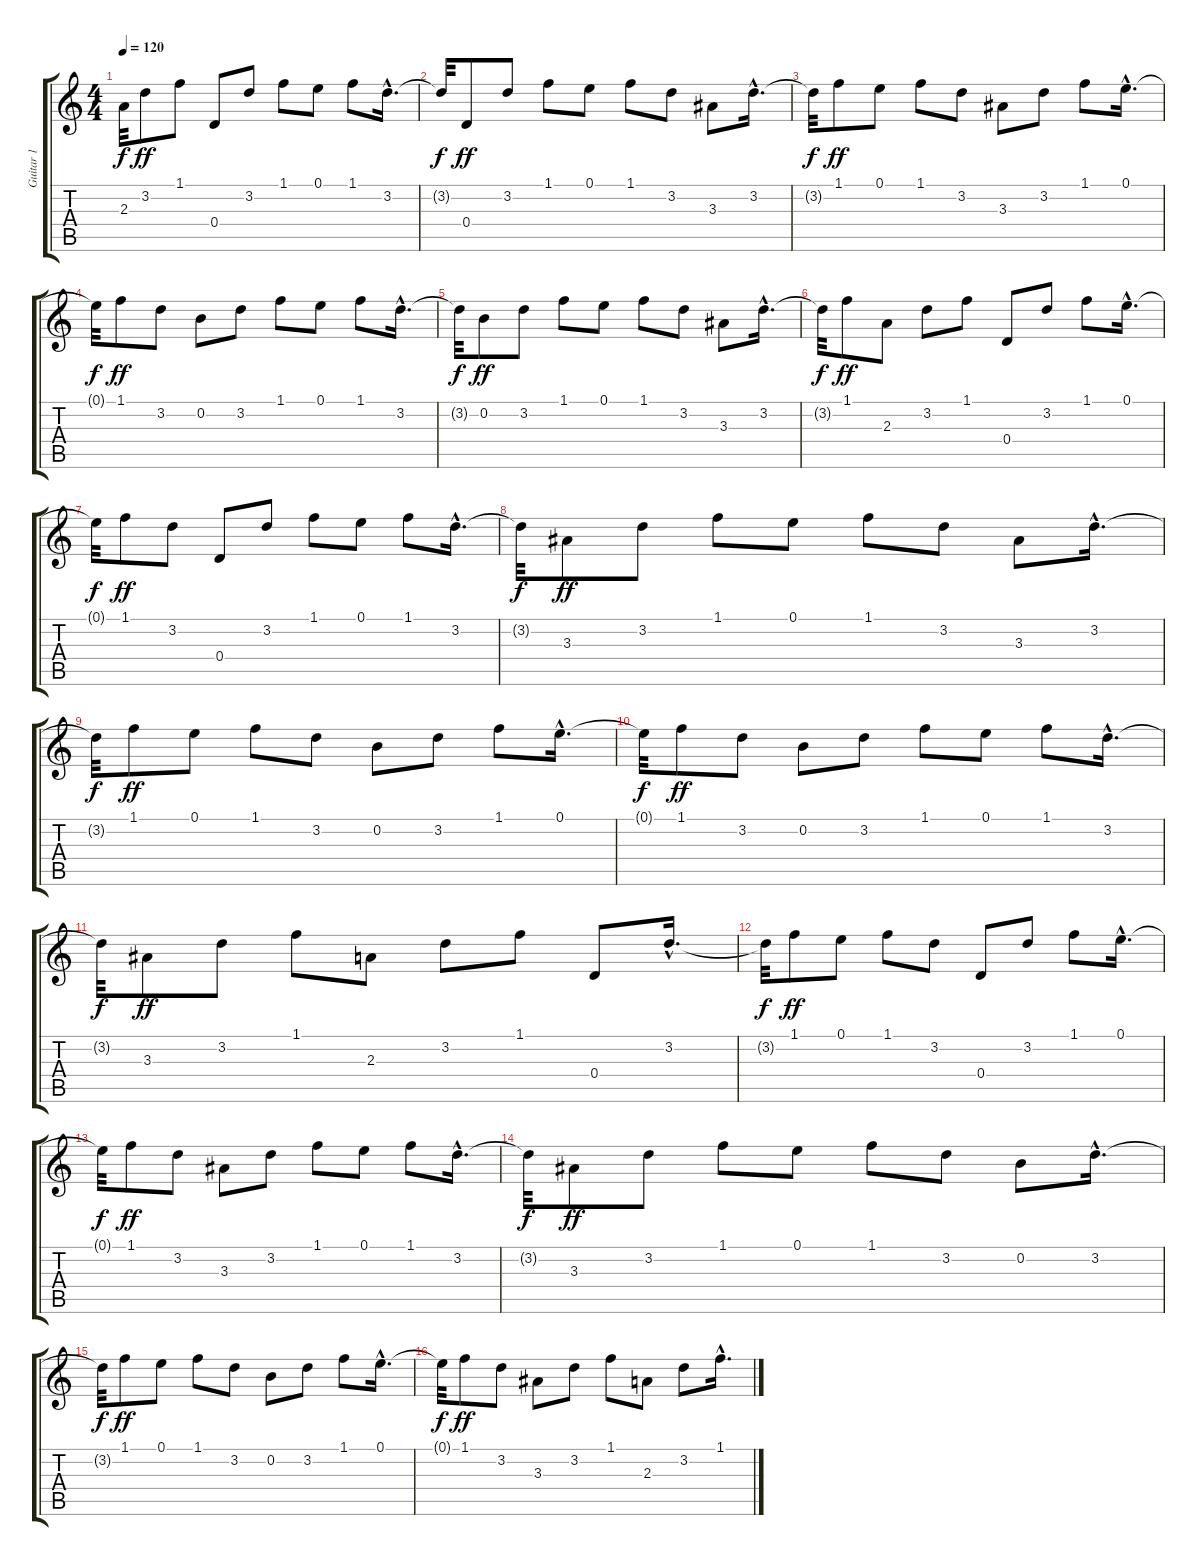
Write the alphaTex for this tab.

\track ("Guitar 1" "Guitar 1") {instrument acousticguitarsteel}
\staff {score tabs}
\tuning (E4 B3 G3 D3 A2 E2) {hide}
\ts (4 4)
\tempo 120
\clef g2
\ks c
2.3{t}.32{dy f} 3.2.8{dy ff} 1.1.8 0.4.8 3.2.8 1.1.8 0.1.8 1.1.8 3.2{hac}.16{d} |
3.2{t}.32{dy f} 0.4.8{dy ff} 3.2.8 1.1.8 0.1.8 1.1.8 3.2.8 3.3.8 3.2{hac}.16{d} |
3.2{t}.32{dy f} 1.1.8{dy ff} 0.1.8 1.1.8 3.2.8 3.3.8 3.2.8 1.1.8 0.1{hac}.16{d} |
0.1{t}.32{dy f} 1.1.8{dy ff} 3.2.8 0.2.8 3.2.8 1.1.8 0.1.8 1.1.8 3.2{hac}.16{d} |
3.2{t}.32{dy f} 0.2.8{dy ff} 3.2.8 1.1.8 0.1.8 1.1.8 3.2.8 3.3.8 3.2{hac}.16{d} |
3.2{t}.32{dy f} 1.1.8{dy ff} 2.3.8 3.2.8 1.1.8 0.4.8 3.2.8 1.1.8 0.1{hac}.16{d} |
0.1{t}.32{dy f} 1.1.8{dy ff} 3.2.8 0.4.8 3.2.8 1.1.8 0.1.8 1.1.8 3.2{hac}.16{d} |
3.2{t}.32{dy f} 3.3.8{dy ff} 3.2.8 1.1.8 0.1.8 1.1.8 3.2.8 3.3.8 3.2{hac}.16{d} |
3.2{t}.32{dy f} 1.1.8{dy ff} 0.1.8 1.1.8 3.2.8 0.2.8 3.2.8 1.1.8 0.1{hac}.16{d} |
0.1{t}.32{dy f} 1.1.8{dy ff} 3.2.8 0.2.8 3.2.8 1.1.8 0.1.8 1.1.8 3.2{hac}.16{d} |
3.2{t}.32{dy f} 3.3.8{dy ff} 3.2.8 1.1.8 2.3.8 3.2.8 1.1.8 0.4.8 3.2{hac}.16{d} |
3.2{t}.32{dy f} 1.1.8{dy ff} 0.1.8 1.1.8 3.2.8 0.4.8 3.2.8 1.1.8 0.1{hac}.16{d} |
0.1{t}.32{dy f} 1.1.8{dy ff} 3.2.8 3.3.8 3.2.8 1.1.8 0.1.8 1.1.8 3.2{hac}.16{d} |
3.2{t}.32{dy f} 3.3.8{dy ff} 3.2.8 1.1.8 0.1.8 1.1.8 3.2.8 0.2.8 3.2{hac}.16{d} |
3.2{t}.32{dy f} 1.1.8{dy ff} 0.1.8 1.1.8 3.2.8 0.2.8 3.2.8 1.1.8 0.1{hac}.16{d} |
0.1{t}.32{dy f} 1.1.8{dy ff} 3.2.8 3.3.8 3.2.8 1.1.8 2.3.8 3.2.8 1.1{hac}.16{d}
